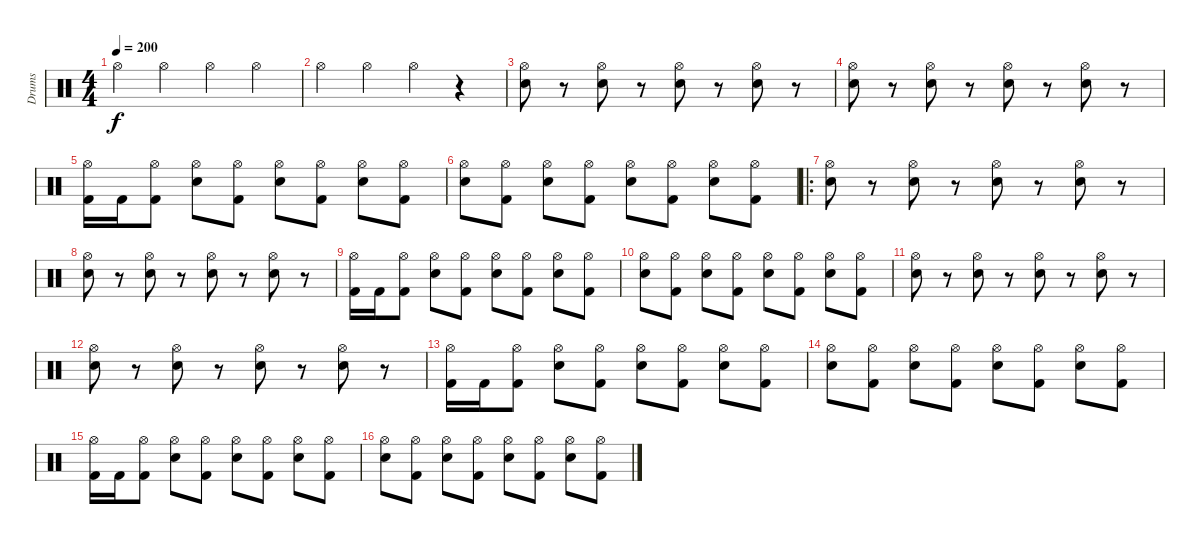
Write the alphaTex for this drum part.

\track ("Drums" "Drums") {instrument percussion}
\staff {score}
\articulation defaults
\ts (4 4)
\tempo 200
\clef neutral
\ks c "Hi-Hat (open)".4{dy f} "Hi-Hat (open)".4 "Hi-Hat (open)".4 "Hi-Hat (open)".4
|
"Hi-Hat (open)".4 "Hi-Hat (open)".4 "Hi-Hat (open)".4 r.4 |
("Hi-Hat (open)" "Snare (hit) 2").8 r.8 ("Hi-Hat (open)" "Snare (hit) 2").8 r.8 ("Hi-Hat (open)" "Snare (hit) 2").8 r.8 ("Hi-Hat (open)" "Snare (hit) 2").8 r.8 |
("Hi-Hat (open)" "Snare (hit) 2").8 r.8 ("Hi-Hat (open)" "Snare (hit) 2").8 r.8 ("Hi-Hat (open)" "Snare (hit) 2").8 r.8 ("Hi-Hat (open)" "Snare (hit) 2").8 r.8 |
("Hi-Hat (open)" "Kick (hit) 2").16 "Kick (hit) 2".16 ("Hi-Hat (open)" "Kick (hit) 2").8 ("Hi-Hat (open)" "Snare (hit) 2").8 ("Hi-Hat (open)" "Kick (hit) 2").8 ("Hi-Hat (open)" "Snare (hit) 2").8 ("Hi-Hat (open)" "Kick (hit) 2").8 ("Hi-Hat (open)" "Snare (hit) 2").8 ("Hi-Hat (open)" "Kick (hit) 2").8 |
("Hi-Hat (open)" "Snare (hit) 2").8 ("Hi-Hat (open)" "Kick (hit) 2").8 ("Hi-Hat (open)" "Snare (hit) 2").8 ("Hi-Hat (open)" "Kick (hit) 2").8 ("Hi-Hat (open)" "Snare (hit) 2").8 ("Hi-Hat (open)" "Kick (hit) 2").8 ("Hi-Hat (open)" "Snare (hit) 2").8 ("Hi-Hat (open)" "Kick (hit) 2").8 |
\ro
("Hi-Hat (open)" "Snare (hit) 2").8 r.8 ("Hi-Hat (open)" "Snare (hit) 2").8 r.8 ("Hi-Hat (open)" "Snare (hit) 2").8 r.8 ("Hi-Hat (open)" "Snare (hit) 2").8 r.8 |
("Hi-Hat (open)" "Snare (hit) 2").8 r.8 ("Hi-Hat (open)" "Snare (hit) 2").8 r.8 ("Hi-Hat (open)" "Snare (hit) 2").8 r.8 ("Hi-Hat (open)" "Snare (hit) 2").8 r.8 |
("Hi-Hat (open)" "Kick (hit) 2").16 "Kick (hit) 2".16 ("Hi-Hat (open)" "Kick (hit) 2").8 ("Hi-Hat (open)" "Snare (hit) 2").8 ("Hi-Hat (open)" "Kick (hit) 2").8 ("Hi-Hat (open)" "Snare (hit) 2").8 ("Hi-Hat (open)" "Kick (hit) 2").8 ("Hi-Hat (open)" "Snare (hit) 2").8 ("Hi-Hat (open)" "Kick (hit) 2").8 |
("Hi-Hat (open)" "Snare (hit) 2").8 ("Hi-Hat (open)" "Kick (hit) 2").8 ("Hi-Hat (open)" "Snare (hit) 2").8 ("Hi-Hat (open)" "Kick (hit) 2").8 ("Hi-Hat (open)" "Snare (hit) 2").8 ("Hi-Hat (open)" "Kick (hit) 2").8 ("Hi-Hat (open)" "Snare (hit) 2").8 ("Hi-Hat (open)" "Kick (hit) 2").8 |
("Hi-Hat (open)" "Snare (hit) 2").8 r.8 ("Hi-Hat (open)" "Snare (hit) 2").8 r.8 ("Hi-Hat (open)" "Snare (hit) 2").8 r.8 ("Hi-Hat (open)" "Snare (hit) 2").8 r.8 |
("Hi-Hat (open)" "Snare (hit) 2").8 r.8 ("Hi-Hat (open)" "Snare (hit) 2").8 r.8 ("Hi-Hat (open)" "Snare (hit) 2").8 r.8 ("Hi-Hat (open)" "Snare (hit) 2").8 r.8 |
("Hi-Hat (open)" "Kick (hit) 2").16 "Kick (hit) 2".16 ("Hi-Hat (open)" "Kick (hit) 2").8 ("Hi-Hat (open)" "Snare (hit) 2").8 ("Hi-Hat (open)" "Kick (hit) 2").8 ("Hi-Hat (open)" "Snare (hit) 2").8 ("Hi-Hat (open)" "Kick (hit) 2").8 ("Hi-Hat (open)" "Snare (hit) 2").8 ("Hi-Hat (open)" "Kick (hit) 2").8 |
("Hi-Hat (open)" "Snare (hit) 2").8 ("Hi-Hat (open)" "Kick (hit) 2").8 ("Hi-Hat (open)" "Snare (hit) 2").8 ("Hi-Hat (open)" "Kick (hit) 2").8 ("Hi-Hat (open)" "Snare (hit) 2").8 ("Hi-Hat (open)" "Kick (hit) 2").8 ("Hi-Hat (open)" "Snare (hit) 2").8 ("Hi-Hat (open)" "Kick (hit) 2").8 |
("Hi-Hat (open)" "Kick (hit) 2").16 "Kick (hit) 2".16 ("Hi-Hat (open)" "Kick (hit) 2").8 ("Hi-Hat (open)" "Snare (hit) 2").8 ("Hi-Hat (open)" "Kick (hit) 2").8 ("Hi-Hat (open)" "Snare (hit) 2").8 ("Hi-Hat (open)" "Kick (hit) 2").8 ("Hi-Hat (open)" "Snare (hit) 2").8 ("Hi-Hat (open)" "Kick (hit) 2").8 |
("Hi-Hat (open)" "Snare (hit) 2").8 ("Hi-Hat (open)" "Kick (hit) 2").8 ("Hi-Hat (open)" "Snare (hit) 2").8 ("Hi-Hat (open)" "Kick (hit) 2").8 ("Hi-Hat (open)" "Snare (hit) 2").8 ("Hi-Hat (open)" "Kick (hit) 2").8 ("Hi-Hat (open)" "Snare (hit) 2").8 ("Hi-Hat (open)" "Kick (hit) 2").8
